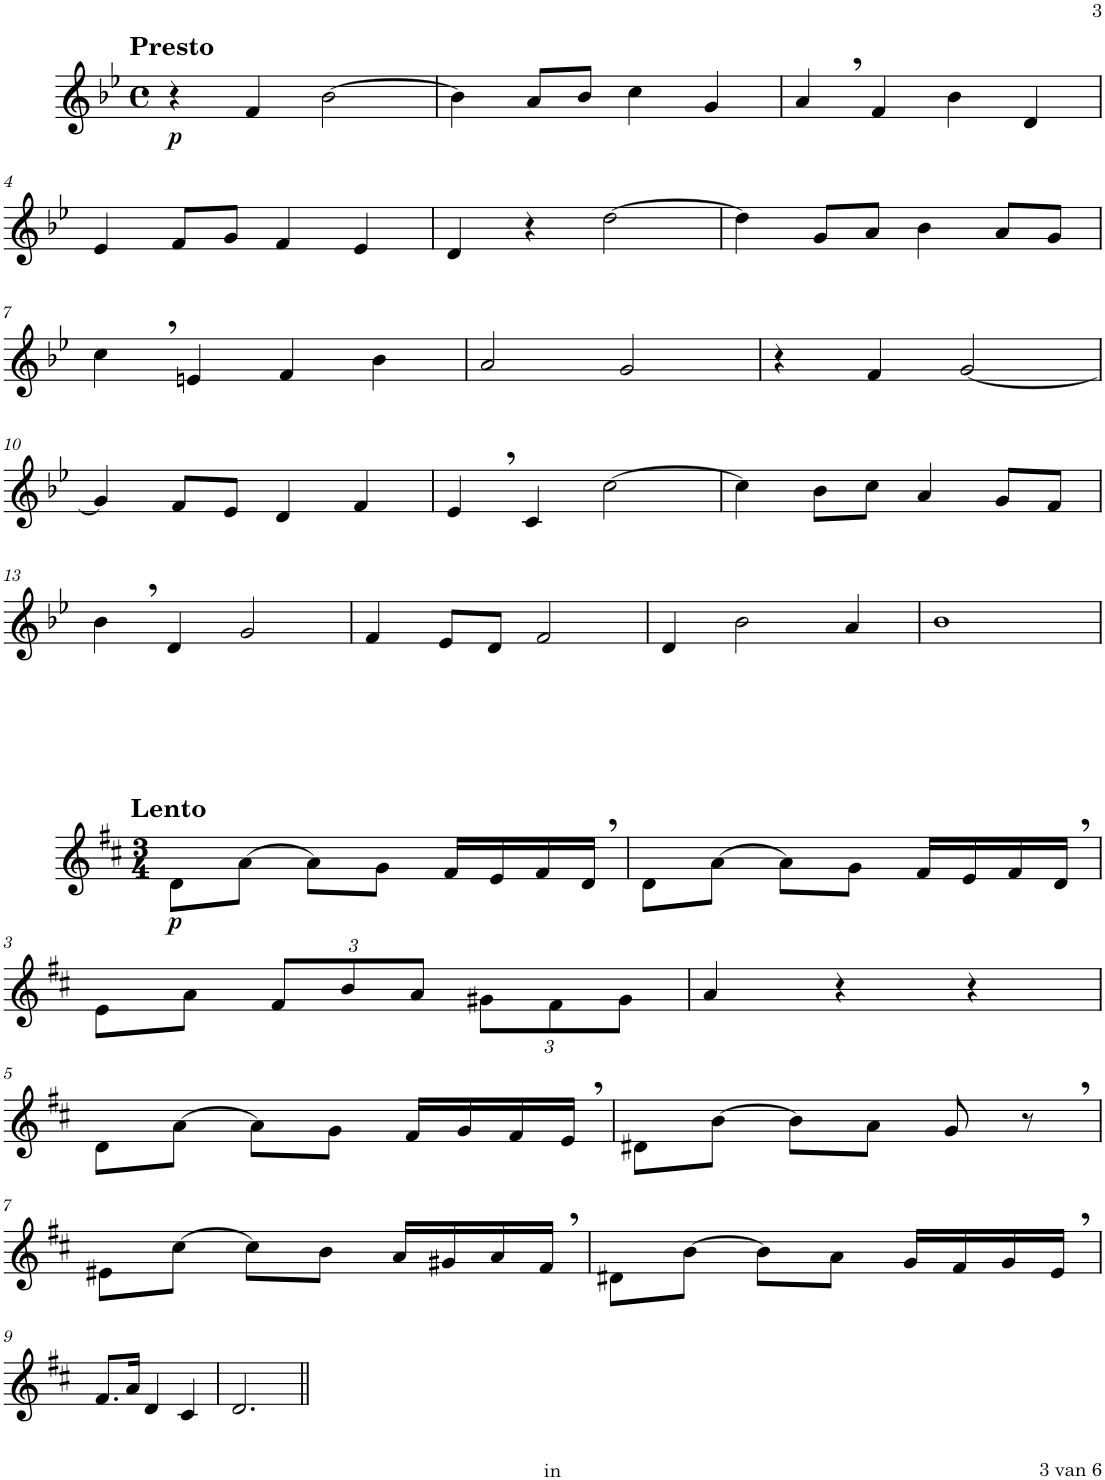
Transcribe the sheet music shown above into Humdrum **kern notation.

**kern	**dynam
*part1	*part1
*staff1	*staff1
*I"Baritone	*
*I'Bar.	*
!!LO:PB:g=z
*clefG2	*
*k[b-e-]	*
*M4/4	*
*met(c)	*
=1	=1
!LO:TX:a:B:t=Presto	!
!	!LO:DY:b
4r	p
4f/	.
[2b-\	.
=2	=2
4b-\]	.
8a/L	.
8b-/J	.
4cc\	.
4g/	.
=3	=3
4a,/	.
4f/	.
4b-\	.
4d/	.
!!LO:LB:g=z
=4	=4
4e-/	.
8f/L	.
8g/J	.
4f/	.
4e-/	.
=5	=5
4d/	.
4r	.
[2dd\	.
=6	=6
4dd\]	.
8g/L	.
8a/J	.
4b-\	.
8a/L	.
8g/J	.
!!LO:LB:g=z
=7	=7
4cc,\	.
4en/	.
4f/	.
4b-\	.
=8	=8
2a/	.
2g/	.
=9	=9
4r	.
4f/	.
[2g/	.
!!LO:LB:g=z
=10	=10
4g/]	.
8f/L	.
8e-/J	.
4d/	.
4f/	.
=11	=11
4e-,/	.
4c/	.
[2cc\	.
=12	=12
4cc\]	.
8b-\L	.
8cc\J	.
4a/	.
8g/L	.
8f/J	.
!!LO:LB:g=z
=13	=13
4b-,\	.
4d/	.
2g/	.
=14	=14
4f/	.
8e-/L	.
8d/J	.
2f/	.
=15	=15
4d/	.
2b-\	.
4a/	.
=16	=16
1b-	.
!!LO:LB:g=z
=1	=1
*clefG2	*
*k[f#c#]	*
*M3/4	*
!LO:TX:a:B:t=Lento	!
!	!LO:DY:b
8d\L	p
[8a\J	.
8a\L]	.
8g\J	.
16f#/LL	.
16e/	.
16f#/	.
16d,/JJ	.
=2	=2
8d\L	.
[8a\J	.
8a\L]	.
8g\J	.
16f#/LL	.
16e/	.
16f#/	.
16d,/JJ	.
!!LO:LB:g=z
=3	=3
8e\L	.
8a\J	.
*Xbrackettup	*
12f#/L	.
12b/	.
12a/J	.
12g#X\L	.
12f#\	.
12g#\J	.
=4	=4
4a/	.
4r	.
4r	.
!!LO:LB:g=z
=5	=5
8d\L	.
[8a\J	.
8a\L]	.
8g\J	.
16f#/LL	.
16g/	.
16f#/	.
16e,/JJ	.
=6	=6
8d#X\L	.
[8b\J	.
8b\L]	.
8a\J	.
8g/	.
8r	.
!!LO:LB:g=z
=7	=7
8e#X\L	.
[8cc#\J	.
8cc#\L]	.
8b\J	.
16a/LL	.
16g#X/	.
16a/	.
16f#,/JJ	.
=8	=8
8d#X\L	.
[8b\J	.
8b\L]	.
8a\J	.
16g/LL	.
16f#/	.
16g/	.
16e,/JJ	.
!!LO:LB:g=z
=9	=9
8.f#/L	.
16a/Jk	.
4d/	.
4c#/	.
=10	=10
2.d/	.
=||	=||
*-	*-
